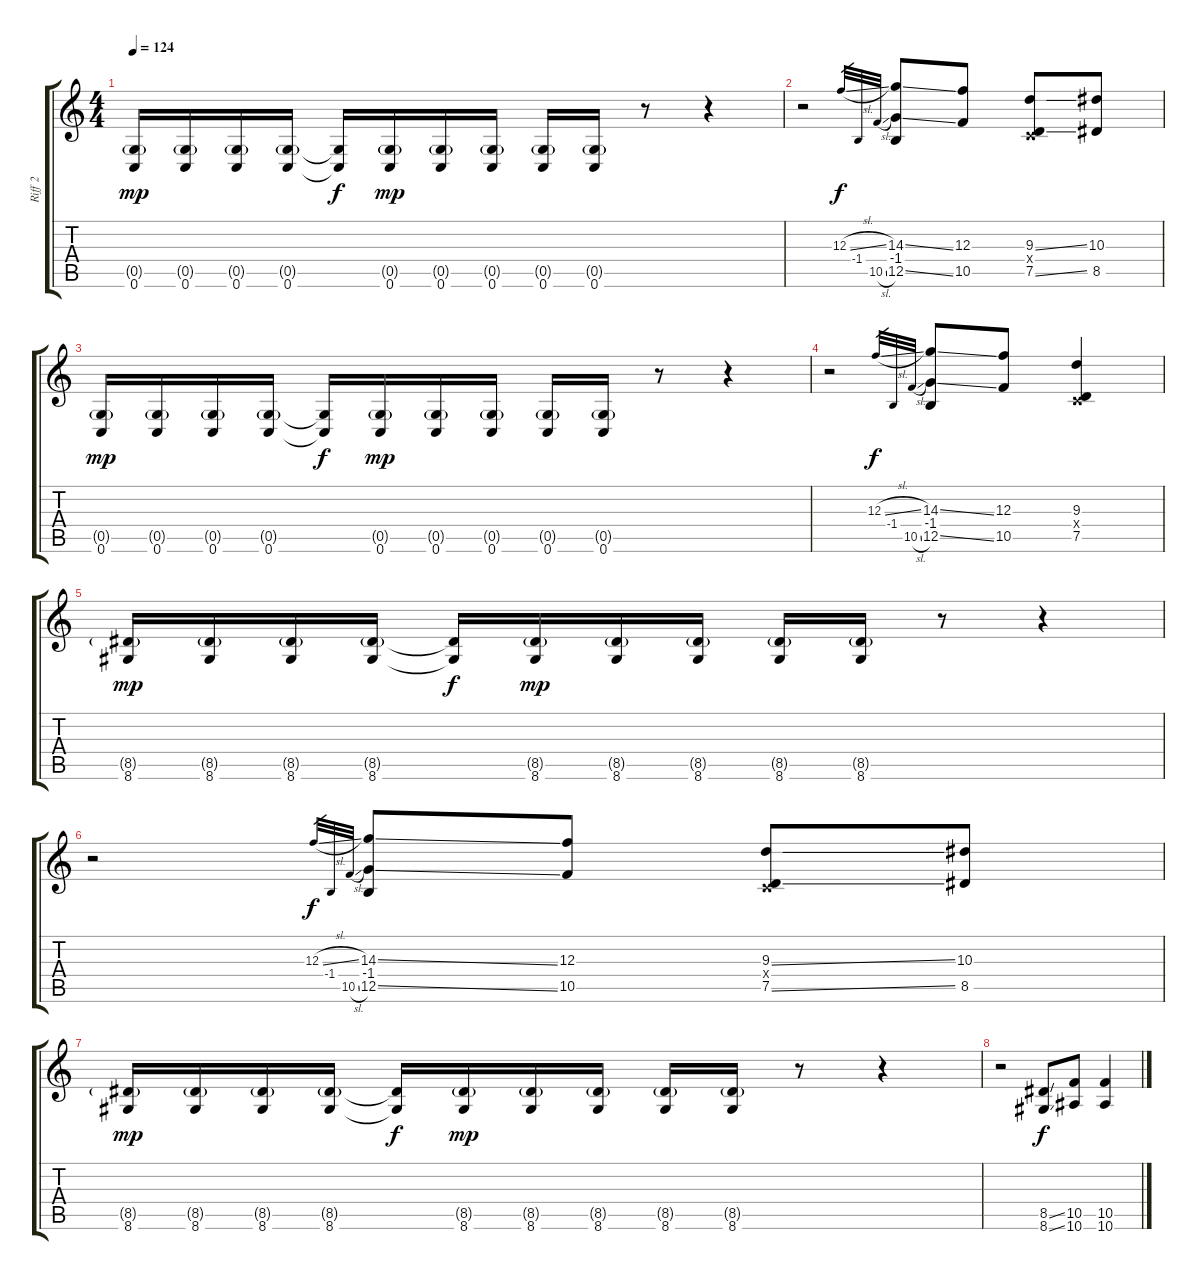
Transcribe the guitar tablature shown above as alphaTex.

\track ("Riff 2" "Riff 2") {instrument distortionguitar}
\staff {score tabs}
\tuning (D4 A3 F3 C3 G2 C2) {hide}
\ts (4 4)
\tempo 124
\clef g2
\ks c
(0.5{g} 0.6).16{dy mp} (0.5{g} 0.6).16 (0.5{g} 0.6).16 (0.5{g} 0.6).16 (0.5{t} 0.6{t}).16{dy f} (0.5{g} 0.6).16{dy mp} (0.5{g} 0.6).16 (0.5{g} 0.6).16 (0.5{g} 0.6).16 (0.5{g} 0.6).16 r.8 r.4 |
r.2 12.3{sl}.32{gr dy f} -1.4.32{gr} 10.5{sl}.32{gr} (14.3{ss} -1.4 12.5{ss}).8 (12.3 10.5).8 (9.3{ss} 0.4{x} 7.5{ss}).8 (10.3 8.5).8 |
(0.5{g} 0.6).16{dy mp} (0.5{g} 0.6).16 (0.5{g} 0.6).16 (0.5{g} 0.6).16 (0.5{t} 0.6{t}).16{dy f} (0.5{g} 0.6).16{dy mp} (0.5{g} 0.6).16 (0.5{g} 0.6).16 (0.5{g} 0.6).16 (0.5{g} 0.6).16 r.8 r.4 |
r.2 12.3{sl}.32{gr dy f} -1.4.32{gr} 10.5{sl}.32{gr} (14.3{ss} -1.4 12.5{ss}).8 (12.3 10.5).8 (9.3 0.4{x} 7.5).4 |
(8.5{g} 8.6).16{dy mp} (8.5{g} 8.6).16 (8.5{g} 8.6).16 (8.5{g} 8.6).16 (8.5{t} 8.6{t}).16{dy f} (8.5{g} 8.6).16{dy mp} (8.5{g} 8.6).16 (8.5{g} 8.6).16 (8.5{g} 8.6).16 (8.5{g} 8.6).16 r.8 r.4 |
r.2 12.3{sl}.32{gr dy f} -1.4.32{gr} 10.5{sl}.32{gr} (14.3{ss} -1.4 12.5{ss}).8 (12.3 10.5).8 (9.3{ss} 0.4{x} 7.5{ss}).8 (10.3 8.5).8 |
(8.5{g} 8.6).16{dy mp} (8.5{g} 8.6).16 (8.5{g} 8.6).16 (8.5{g} 8.6).16 (8.5{t} 8.6{t}).16{dy f} (8.5{g} 8.6).16{dy mp} (8.5{g} 8.6).16 (8.5{g} 8.6).16 (8.5{g} 8.6).16 (8.5{g} 8.6).16 r.8 r.4 |
r.2 (8.5{ss} 8.6{ss}).8{dy f} (10.5 10.6).8 (10.5{ss} 10.6{ss}).4
